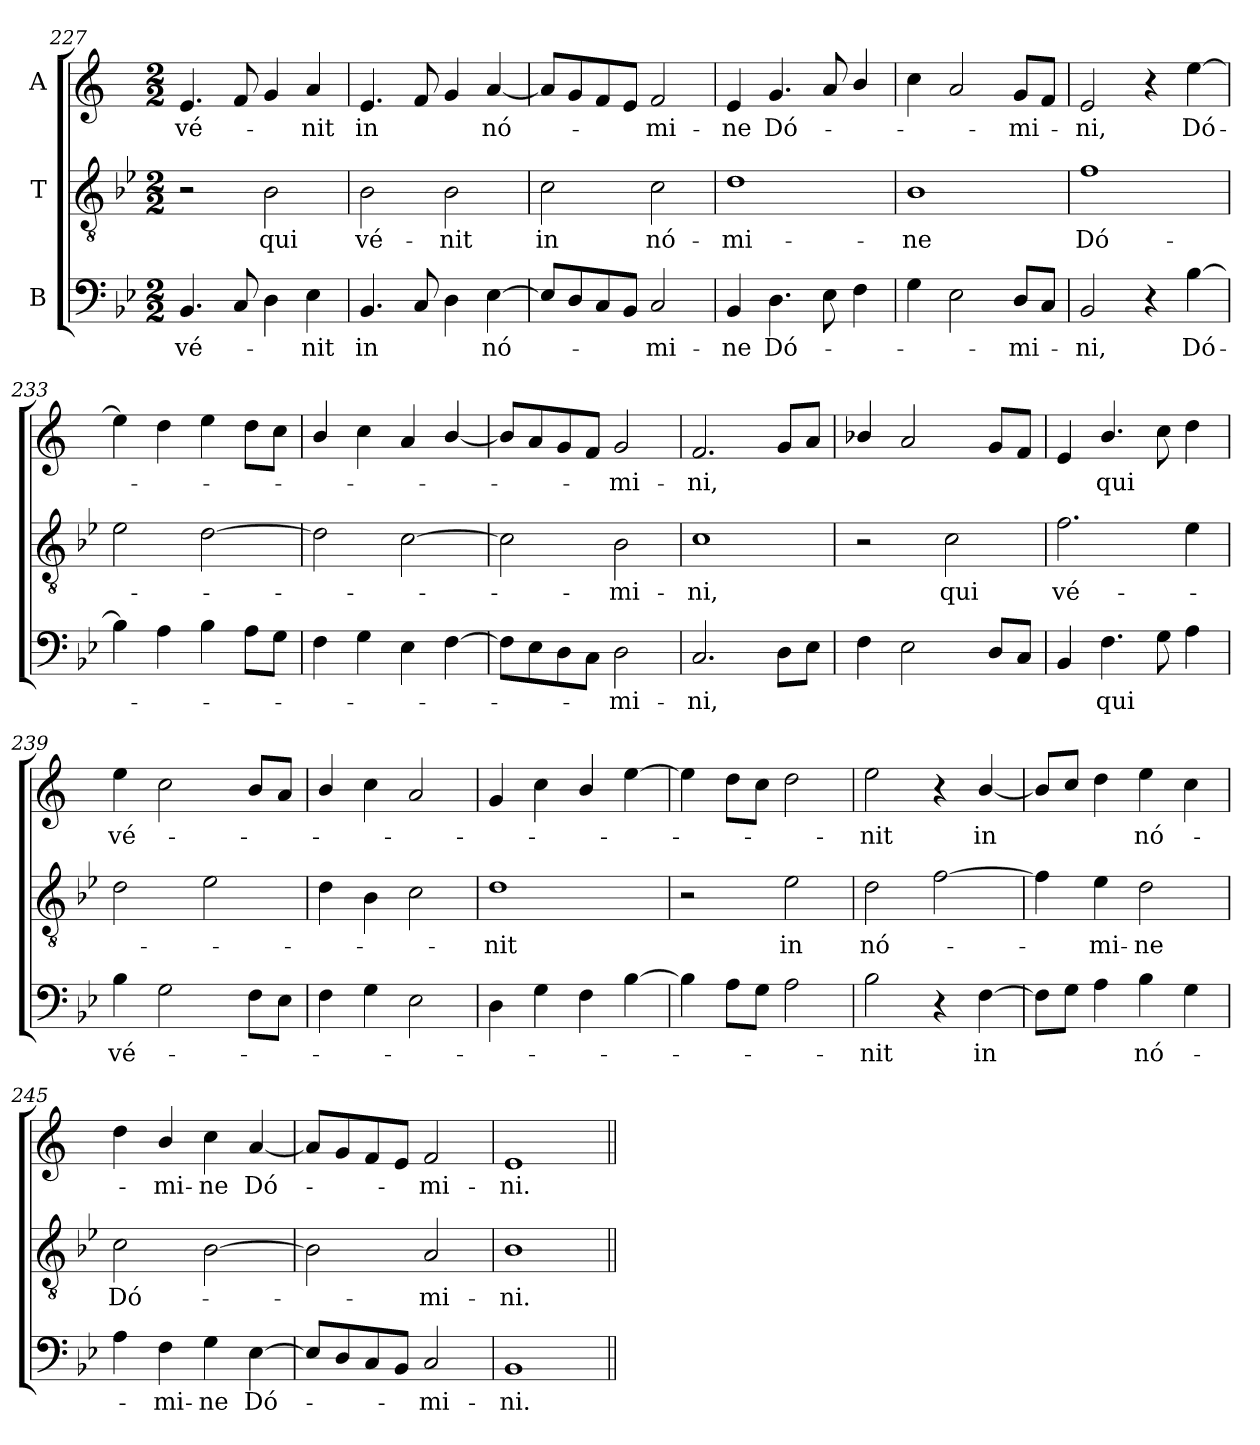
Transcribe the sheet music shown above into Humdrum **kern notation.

**kern	**text	**kern	**text	**kern	**text
*part3	*part3	*part2	*part2	*part1	*part1
*staff3	*staff3	*staff2	*staff2	*staff1	*staff1
*I"B	*	*I"T	*	*I"A	*
*clefF4	*	*clefGv2	*	*clefG2	*
*	*	*	*	*ITrd1c2	*
*k[b-e-]	*	*k[b-e-]	*	*k[b-e-]	*
*B-:	*	*B-:	*	*B-:	*
*M2/2	*	*M2/2	*	*M2/2	*
=227	=227	=227	=227	=227	=227
!	!LO:LY:b	!	!	!	!LO:LY:b
4.BB-/	vé-	2r	.	4.d/	vé-
8C/	.	.	.	8e-/	.
!	!	!	!LO:LY:b	!	!
4D\	.	2B-\	qui	4f/	.
!	!LO:LY:b	!	!	!	!LO:LY:b
4E-\	-nit	.	.	4g/	-nit
=228	=228	=228	=228	=228	=228
!	!LO:LY:b	!	!LO:LY:b	!	!LO:LY:b
4.BB-/	in	2B-\	vé-	4.d/	in
8C/	.	.	.	8e-/	.
!	!	!	!LO:LY:b	!	!
4D\	.	2B-\	-nit	4f/	.
!	!LO:LY:b	!	!	!	!LO:LY:b
[4E-\	nó-	.	.	[4g/	nó-
!!LO:LB:g=z
=229	=229	=229	=229	=229	=229
!	!	!	!LO:LY:b	!	!
8E-/L]	.	2c\	in	8g/L]	.
8D/	.	.	.	8f/	.
8C/	.	.	.	8e-/	.
8BB-/J	.	.	.	8d/J	.
!	!LO:LY:b	!	!LO:LY:b	!	!LO:LY:b
2C/	-mi-	2c\	nó-	2e-/	-mi-
=230	=230	=230	=230	=230	=230
!	!LO:LY:b	!	!LO:LY:b	!	!LO:LY:b
4BB-/	-ne	1d	-mi-	4d/	-ne
!	!LO:LY:b	!	!	!	!LO:LY:b
4.D\	Dó-	.	.	4.f/	Dó-
8E-\	.	.	.	8g/	.
4F\	.	.	.	4a/	.
=231	=231	=231	=231	=231	=231
!	!	!	!LO:LY:b	!	!
4G\	.	1B-	-ne	4b-\	.
2E-\	.	.	.	2g/	.
!	!LO:LY:b	!	!	!	!LO:LY:b
8D/L	-mi-	.	.	8f/L	-mi-
8C/J	.	.	.	8e-/J	.
=232	=232	=232	=232	=232	=232
!	!LO:LY:b	!	!LO:LY:b	!	!LO:LY:b
2BB-/	-ni,	1f	Dó-	2d/	-ni,
4r	.	.	.	4r	.
!	!LO:LY:b	!	!	!	!LO:LY:b
[4B-\	Dó-	.	.	[4dd\	Dó-
=233	=233	=233	=233	=233	=233
4B-\]	.	2e-\	.	4dd\]	.
4A\	.	.	.	4cc\	.
4B-\	.	[2d\	.	4dd\	.
8A\L	.	.	.	8cc\L	.
8G\J	.	.	.	8b-\J	.
=234	=234	=234	=234	=234	=234
4F\	.	2d\]	.	4a/	.
4G\	.	.	.	4b-\	.
4E-\	.	[2c\	.	4g/	.
[4F\	.	.	.	[4a/	.
!!LO:LB:g=z
=235	=235	=235	=235	=235	=235
8F\L]	.	2c\]	.	8a/L]	.
8E-\	.	.	.	8g/	.
8D\	.	.	.	8f/	.
8C\J	.	.	.	8e-/J	.
!	!LO:LY:b	!	!LO:LY:b	!	!LO:LY:b
2D\	-mi-	2B-\	-mi-	2f/	-mi-
=236	=236	=236	=236	=236	=236
!	!LO:LY:b	!	!LO:LY:b	!	!LO:LY:b
2.C/	-ni,	1c	-ni,	2.e-/	-ni,
8D\L	.	.	.	8f/L	.
8E-\J	.	.	.	8g/J	.
=237	=237	=237	=237	=237	=237
4F\	.	2r	.	4a-/	.
2E-\	.	.	.	2g/	.
!	!	!	!LO:LY:b	!	!
.	.	2c\	qui	.	.
8D/L	.	.	.	8f/L	.
8C/J	.	.	.	8e-/J	.
=238	=238	=238	=238	=238	=238
!	!	!	!LO:LY:b	!	!
4BB-/	.	2.f\	vé-	4d/	.
!	!LO:LY:b	!	!	!	!LO:LY:b
4.F\	qui	.	.	4.a/	qui
8G\	.	.	.	8b-\	.
4A\	.	4e-\	.	4cc\	.
=239	=239	=239	=239	=239	=239
!	!LO:LY:b	!	!	!	!LO:LY:b
4B-\	vé-	2d\	.	4dd\	vé-
2G\	.	.	.	2b-\	.
.	.	2e-\	.	.	.
8F\L	.	.	.	8a/L	.
8E-\J	.	.	.	8g/J	.
=240	=240	=240	=240	=240	=240
4F\	.	4d\	.	4a/	.
4G\	.	4B-\	.	4b-\	.
2E-\	.	2c\	.	2g/	.
!!LO:PB:g=z
=241	=241	=241	=241	=241	=241
!	!	!	!LO:LY:b	!	!
4D\	.	1d	-nit	4f/	.
4G\	.	.	.	4b-\	.
4F\	.	.	.	4a/	.
[4B-\	.	.	.	[4dd\	.
=242	=242	=242	=242	=242	=242
4B-\]	.	2r	.	4dd\]	.
8A\L	.	.	.	8cc\L	.
8G\J	.	.	.	8b-\J	.
!	!	!	!LO:LY:b	!	!
2A\	.	2e-\	in	2cc\	.
=243	=243	=243	=243	=243	=243
!	!LO:LY:b	!	!LO:LY:b	!	!LO:LY:b
2B-\	-nit	2d\	nó-	2dd\	-nit
4r	.	[2f\	.	4r	.
!	!LO:LY:b	!	!	!	!LO:LY:b
[4F\	in	.	.	[4a/	in
=244	=244	=244	=244	=244	=244
8F\L]	.	4f\]	.	8a/L]	.
8G\J	.	.	.	8b-/J	.
!	!	!	!LO:LY:b	!	!
4A\	.	4e-\	-mi-	4cc\	.
!	!LO:LY:b	!	!LO:LY:b	!	!LO:LY:b
4B-\	nó-	2d\	-ne	4dd\	nó-
4G\	.	.	.	4b-\	.
=245	=245	=245	=245	=245	=245
!	!	!	!LO:LY:b	!	!
4A\	.	2c\	Dó-	4cc\	.
!	!LO:LY:b	!	!	!	!LO:LY:b
4F\	-mi-	.	.	4a/	-mi-
!	!LO:LY:b	!	!	!	!LO:LY:b
4G\	-ne	[2B-\	.	4b-\	-ne
!	!LO:LY:b	!	!	!	!LO:LY:b
[4E-\	Dó-	.	.	[4g/	Dó-
=246	=246	=246	=246	=246	=246
8E-/L]	.	2B-\]	.	8g/L]	.
8D/	.	.	.	8f/	.
8C/	.	.	.	8e-/	.
8BB-/J	.	.	.	8d/J	.
!	!LO:LY:b	!	!LO:LY:b	!	!LO:LY:b
2C/	-mi-	2A/	-mi-	2e-/	-mi-
!!LO:LB:g=z
=247	=247	=247	=247	=247	=247
!	!LO:LY:b	!	!LO:LY:b	!	!LO:LY:b
1BB-	-ni.	1B-	-ni.	1d	-ni.
=||	=||	=||	=||	=||	=||
*-	*-	*-	*-	*-	*-
